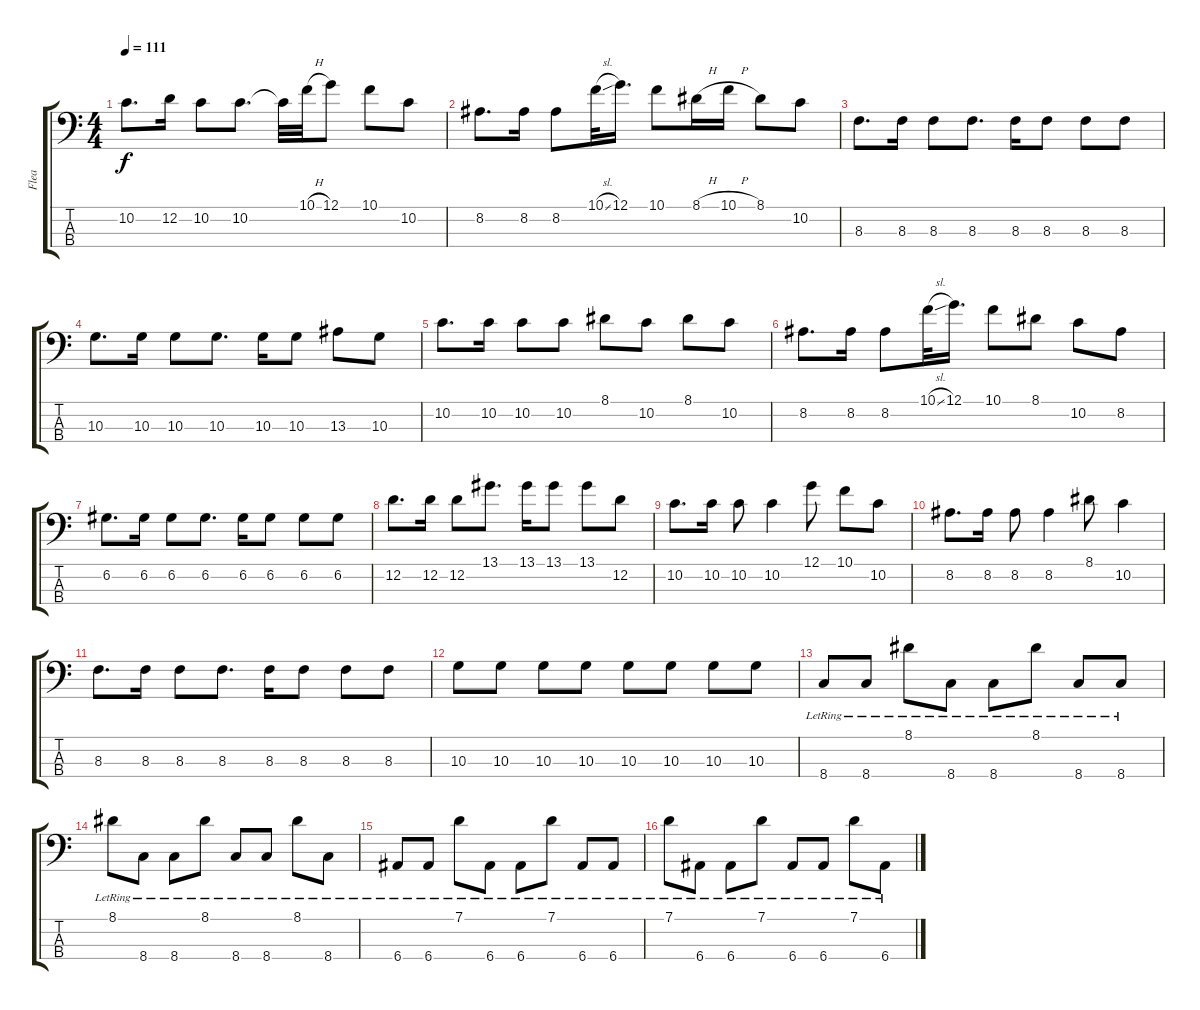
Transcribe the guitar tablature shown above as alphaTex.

\track ("Flea" "Flea") {instrument electricbassfinger}
\staff {score tabs}
\tuning (G2 D2 A1 E1) {hide}
\ts (4 4)
\tempo 111
\clef f4
\ks c
10.2.8{d dy f} 12.2.16 10.2.8 10.2.8{d} 10.2{t}.32 10.1{h}.32 12.1.8 10.1.8 10.2.8 |
8.2.8{d} 8.2.16 8.2.8 10.1{sl}.32 12.1.16{d} 10.1.8 8.1{h}.16 10.1{h}.16 8.1.8 10.2.8 |
8.3.8{d} 8.3.16 8.3.8 8.3.8{d} 8.3.16 8.3.8 8.3.8 8.3.8 |
10.3.8{d} 10.3.16 10.3.8 10.3.8{d} 10.3.16 10.3.8 13.3.8 10.3.8 |
10.2.8{d} 10.2.16 10.2.8 10.2.8 8.1.8 10.2.8 8.1.8 10.2.8 |
8.2.8{d} 8.2.16 8.2.8 10.1{sl}.32 12.1.16{d} 10.1.8 8.1.8 10.2.8 8.2.8 |
6.2.8{d} 6.2.16 6.2.8 6.2.8{d} 6.2.16 6.2.8 6.2.8 6.2.8 |
12.2.8{d} 12.2.16 12.2.8 13.1.8{d} 13.1.16 13.1.8 13.1.8 12.2.8 |
10.2.8{d} 10.2.16 10.2.8 10.2.4 12.1.8 10.1.8 10.2.8 |
8.2.8{d} 8.2.16 8.2.8 8.2.4 8.1.8 10.2.4 |
8.3.8{d} 8.3.16 8.3.8 8.3.8{d} 8.3.16 8.3.8 8.3.8 8.3.8 |
10.3.8 10.3.8 10.3.8 10.3.8 10.3.8 10.3.8 10.3.8 10.3.8 |
8.4{lr}.8 8.4{lr}.8 8.1{lr}.8 8.4{lr}.8 8.4{lr}.8 8.1{lr}.8 8.4{lr}.8 8.4{lr}.8 |
8.1{lr}.8 8.4{lr}.8 8.4{lr}.8 8.1{lr}.8 8.4{lr}.8 8.4{lr}.8 8.1{lr}.8 8.4{lr}.8 |
6.4{lr}.8 6.4{lr}.8 7.1{lr}.8 6.4{lr}.8 6.4{lr}.8 7.1{lr}.8 6.4{lr}.8 6.4{lr}.8 |
7.1{lr}.8 6.4{lr}.8 6.4{lr}.8 7.1{lr}.8 6.4{lr}.8 6.4{lr}.8 7.1{lr}.8 6.4{lr}.8
